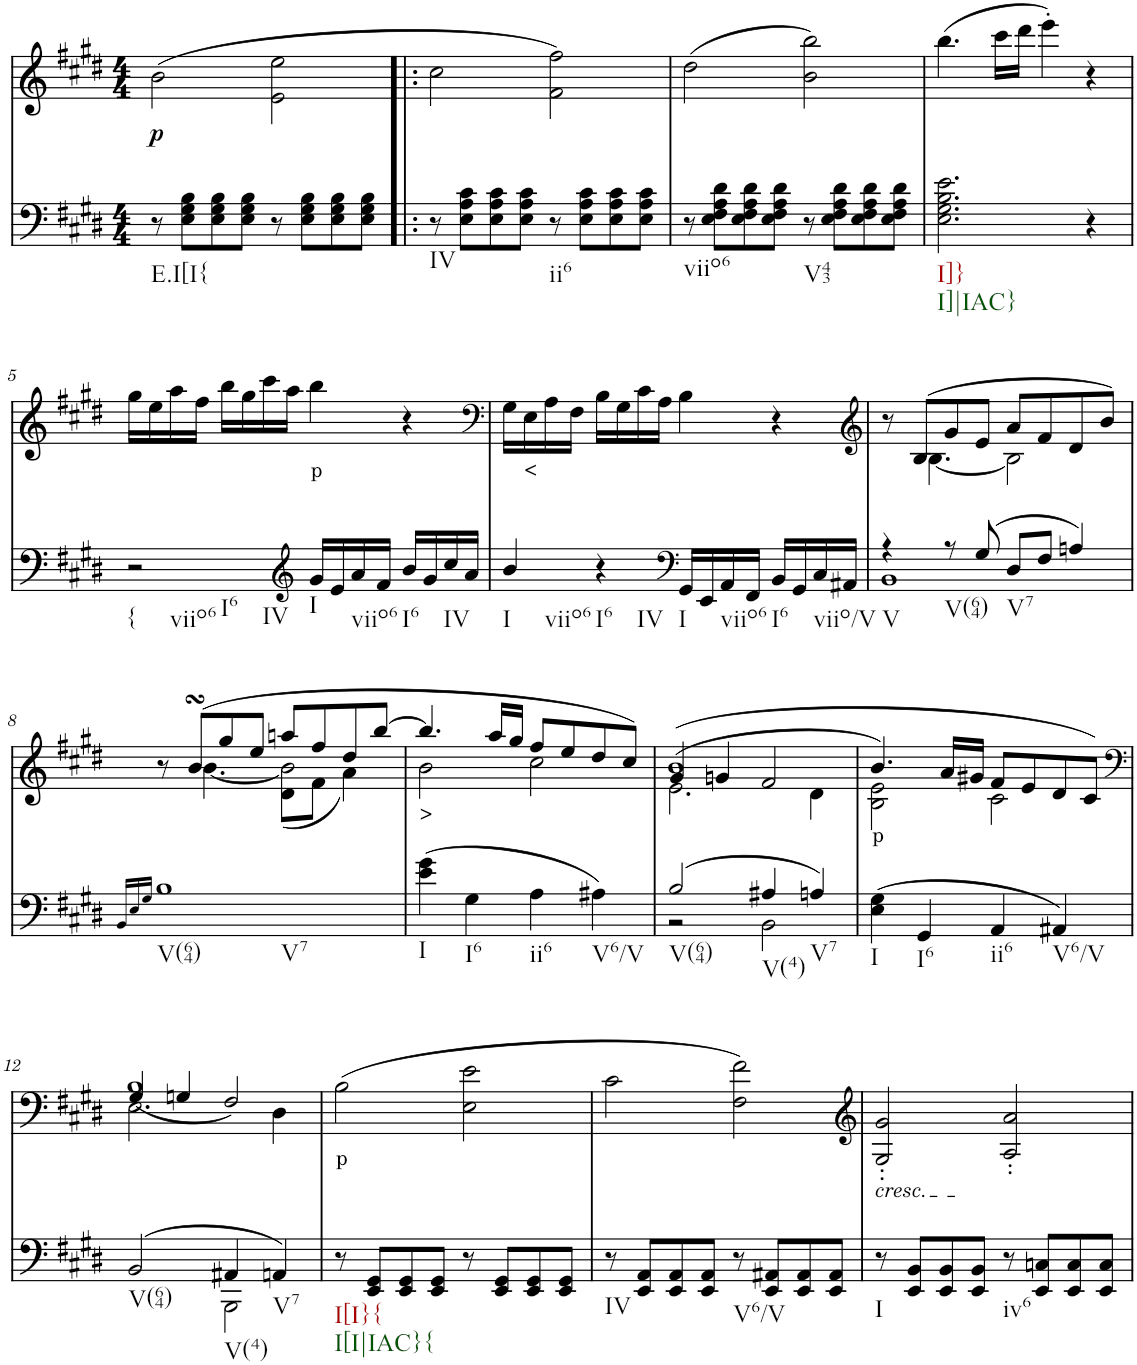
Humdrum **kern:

**kern	**kern	**text	**dynam
*part2	*part1	*part1	*part1
*staff2	*staff1	*staff1	*staff1
*I"piano	*I"piano	*	*
*I'Pno	*I'Pno	*	*
*clefF4	*clefG2	*	*
*k[f#c#g#d#]	*k[f#c#g#d#]	*	*
*E:	*E:	*	*
*M4/4	*M4/4	*	*
=1	=1	=1	=1
!LO:TX:b:t=E.I[I{	!	!	!
!	!	!LO:LY:b	!LO:DY:b
8r	(2b\	p	p
8E\ 8G#\ 8B\L	.	.	.
8E\ 8G#\ 8B\	.	.	.
8E\ 8G#\ 8B\J	.	.	.
8r	2e\ 2ee\	.	.
8E\ 8G#\ 8B\L	.	.	.
8E\ 8G#\ 8B\	.	.	.
8E\ 8G#\ 8B\J	.	.	.
=2!|:	=2!|:	=2!|:	=2!|:
!LO:TX:b:t=IV	!	!	!
8r	2cc#\	.	.
8E\ 8A\ 8c#\L	.	.	.
8E\ 8A\ 8c#\	.	.	.
8E\ 8A\ 8c#\J	.	.	.
!LO:TX:b:t=ii6	!	!	!
8r	2f#\ 2ff#\)	.	.
8E\ 8A\ 8c#\L	.	.	.
8E\ 8A\ 8c#\	.	.	.
8E\ 8A\ 8c#\J	.	.	.
=3	=3	=3	=3
!LO:TX:b:t=viio6	!	!	!
!	!	!LO:LY:b	!
8r	(2dd#\	<	.
8E\ 8F#\ 8A\ 8d#\L	.	.	.
8E\ 8F#\ 8A\ 8d#\	.	.	.
8E\ 8F#\ 8A\ 8d#\J	.	.	.
!LO:TX:b:t=V43	!	!	!
8r	2b\ 2bb\)	.	.
8E\ 8F#\ 8A\ 8d#\L	.	.	.
8E\ 8F#\ 8A\ 8d#\	.	.	.
8E\ 8F#\ 8A\ 8d#\J	.	.	.
=4	=4	=4	=4
!LO:TX:b:t=I]}	!	!	!
!LO:TX:b:t=I]|IAC}	!	!	!
!	!	!LO:LY:b	!
2.E\ 2.G#\ 2.B\ 2.e\	(4.bb\	>	.
.	16ccc#\LL	.	.
.	16ddd#\JJ	.	.
.	4eee'\)	.	.
4r	4r	.	.
!!LO:LB:g=z
=5	=5	=5	=5
!LO:TX:b:t={	!	!	!
!LO:TX:b:t=viio6	!	!	!
!LO:TX:b:t=I6	!	!	!
!LO:TX:b:t=IV	!	!	!
2r	16gg#\LL	.	.
.	16ee\	.	.
.	16aa\	.	.
.	16ff#\JJ	.	.
.	16bb\LL	.	.
.	16gg#\	.	.
.	16ccc#\	.	.
.	16aa\JJ	.	.
*clefG2	*	*	*
!LO:TX:b:t=I	!	!	!
!	!	!LO:LY:b	!
16g#/LL	4bb\	p	.
16e/	.	.	.
!LO:TX:b:t=viio6	!	!	!
16a/	.	.	.
16f#/JJ	.	.	.
!LO:TX:b:t=I6	!	!	!
16b/LL	4r	.	.
16g#/	.	.	.
!LO:TX:b:t=IV	!	!	!
16cc#/	.	.	.
16a/JJ	.	.	.
=6	=6	=6	=6
*	*clefF4	*	*
!LO:TX:b:t=I	!	!	!
!LO:TX:b:t=viio6	!	!	!
4b/	16G#\LL	.	.
!	!	!LO:LY:b	!
.	16E\	<	.
.	16A\	.	.
.	16F#\JJ	.	.
!LO:TX:b:t=I6	!	!	!
!LO:TX:b:t=IV	!	!	!
4r	16B\LL	.	.
.	16G#\	.	.
.	16c#\	.	.
.	16A\JJ	.	.
*clefF4	*	*	*
!LO:TX:b:t=I	!	!	!
16GG#/LL	4B\	.	.
16EE/	.	.	.
!LO:TX:b:t=viio6	!	!	!
16AA/	.	.	.
16FF#/JJ	.	.	.
!LO:TX:b:t=I6	!	!	!
16BB/LL	4r	.	.
16GG#/	.	.	.
!LO:TX:b:t=viio/V	!	!	!
16C#/	.	.	.
16AA#X/JJ	.	.	.
=7	=7	=7	=7
*	*clefG2	*	*
*^	*^	*	*
!LO:TX:b:t=V	!	!	!	!	!
4r	1BB	8r	8ryy	.	.
.	.	(8B/L	[4.B\	.	.
!LO:TX:b:t=V(64)	!	!	!	!	!
8r	.	8g#/	.	.	.
(8G#/	.	8e/J	.	.	.
!LO:TX:b:t=V7	!	!	!	!	!
8D#/L	.	8a/L	2B\]	.	.
8F#/J	.	8f#/	.	.	.
4An/)	.	8d#/	.	.	.
.	.	8b/J)	.	.	.
*v	*v	*	*	*	*
*	*v	*v	*	*
!!LO:LB:g=z
=8	=8	=8	=8
16qBB/LL	.	.	.
16qE/	.	.	.
16qG#/JJ	.	.	.
*	*^	*	*
*	*	*^	*	*
!LO:TX:b:t=V(64)	!	!	!	!	!
!LO:TX:b:t=V7	!	!	!	!	!
1B	8r	8ryy	2ryy	.	.
.	(8bsSSS/L	[4.b\	.	.	.
.	8gg#/	.	.	.	.
.	8ee/J	.	.	.	.
.	8aan/L	2b\]	(8d#\L	.	.
.	8ff#/	.	8f#\J	.	.
.	8dd#/	.	4a\)	.	.
.	[8bb/J	.	.	.	.
*	*	*v	*v	*	*
=9	=9	=9	=9	=9
!LO:TX:b:t=I	!	!	!	!
!	!	!	!LO:LY:b	!
(4e\ 4g#\	4.bb/]	2b\	>	.
!LO:TX:b:t=I6	!	!	!	!
4G#\	.	.	.	.
.	16aa/LL	.	.	.
.	16gg#/JJ	.	.	.
!LO:TX:b:t=ii6	!	!	!	!
4A\	8ff#/L	2cc#\	.	.
.	8ee/	.	.	.
!LO:TX:b:t=V6/V	!	!	!	!
4A#X\)	8dd#/	.	.	.
.	8cc#/J)	.	.	.
=10	=10	=10	=10	=10
*^	*	*^	*	*
!LO:TX:b:t=V(64)	!	!	!	!	!	!
(2B/	2r	((1b	4g#/	2.e\	.	.
.	.	.	4gn/	.	.	.
!LO:TX:b:t=V(4)	!	!	!	!	!	!
4A#X/	2BB\	.	2f#/	.	.	.
!LO:TX:b:t=V7	!	!	!	!	!	!
4An/)	.	.	.	4d#\	.	.
*v	*v	*	*	*	*	*
=11	=11	=11	=11	=11	=11
!LO:TX:b:t=I	!	!	!	!	!
!	!	!	!	!LO:LY:b	!
*	*	*v	*v	*	*
(4E\ 4G#\	4.b/)	2B\ 2e\	p	.
!LO:TX:b:t=I6	!	!	!	!
4GG#/	.	.	.	.
.	16a/LL	.	.	.
.	16g#X/JJ	.	.	.
!LO:TX:b:t=ii6	!	!	!	!
4AA/	8f#/L	2c#\	.	.
.	8e/	.	.	.
!LO:TX:b:t=V6/V	!	!	!	!
4AA#X/)	8d#/	.	.	.
.	8c#/J)	.	.	.
*	*v	*v	*	*
!!LO:LB:g=z
=12	=12	=12	=12
*	*clefF4	*	*
*^	*^	*	*
*	*	*	*^	*	*
!LO:TX:b:t=V(64)	!	!	!	!	!	!
(2BB/	2ryy	1B	(4G#/	2.E\	.	.
.	.	.	4Gn/	.	.	.
!LO:TX:b:t=V(4)	!	!	!	!	!	!
4AA#X/	2BBB\	.	2F#/)	.	.	.
!LO:TX:b:t=V7	!	!	!	!	!	!
4AAn/)	.	.	.	4D#\	.	.
*v	*v	*	*	*	*	*
=13	=13	=13	=13	=13	=13
!LO:TX:b:t=I[I}{	!	!	!	!	!
!LO:TX:b:t=I[I|IAC}{	!	!	!	!	!
!	!	!	!	!LO:LY:b	!
*	*v	*v	*v	*	*
8r	(2B\	p	.
8EE/ 8GG#/L	.	.	.
8EE/ 8GG#/	.	.	.
8EE/ 8GG#/J	.	.	.
8r	2E\ 2e\	.	.
8EE/ 8GG#/L	.	.	.
8EE/ 8GG#/	.	.	.
8EE/ 8GG#/J	.	.	.
=14	=14	=14	=14
!LO:TX:b:t=IV	!	!	!
8r	2c#\	.	.
8EE/ 8AA/L	.	.	.
8EE/ 8AA/	.	.	.
8EE/ 8AA/J	.	.	.
!LO:TX:b:t=V6/V	!	!	!
8r	2F#\ 2f#\)	.	.
8EE/ 8AA#X/L	.	.	.
8EE/ 8AA#/	.	.	.
8EE/ 8AA#/J	.	.	.
=15	=15	=15	=15
*	*clefG2	*	*
!	!LO:TX:b:i:t=cresc.	!	!
!LO:TX:b:t=I	!	!	!
!	!	!LO:LY:b	!
8r	2G#/' 2g#/'	<	.
8EE/ 8BB/L	.	.	.
8EE/ 8BB/	.	.	.
8EE/ 8BB/J	.	.	.
!LO:TX:b:t=iv6	!	!	!
8r	2A/' 2a/'	.	.
8EE/ 8Cn/L	.	.	.
8EE/ 8C/	.	.	.
8EE/ 8C/J	.	.	.
=	=	=	=
*-	*-	*-	*-
